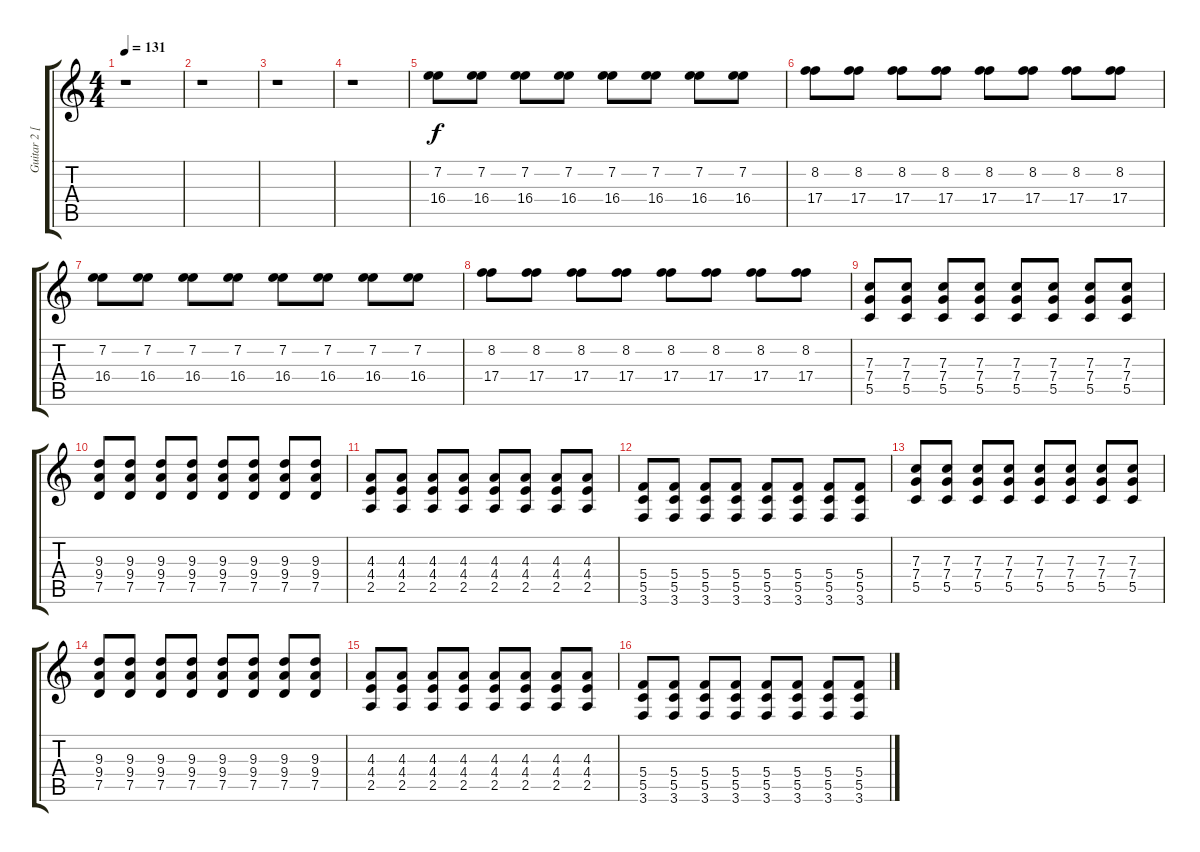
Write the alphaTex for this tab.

\track ("Guitar 2 [Tom Delonge {overdubbed}]" "Guitar 2 [") {instrument distortionguitar}
\staff {score tabs}
\tuning (D4 A3 F3 C3 G2 D2) {hide}
\ts (4 4)
\tempo 131
\clef g2
\ks c
r.1{dy f} |
r.1 |
r.1 |
r.1 |
(7.2 16.4).8 (7.2 16.4).8 (7.2 16.4).8 (7.2 16.4).8 (7.2 16.4).8 (7.2 16.4).8 (7.2 16.4).8 (7.2 16.4).8 |
(8.2 17.4).8 (8.2 17.4).8 (8.2 17.4).8 (8.2 17.4).8 (8.2 17.4).8 (8.2 17.4).8 (8.2 17.4).8 (8.2 17.4).8 |
(7.2 16.4).8 (7.2 16.4).8 (7.2 16.4).8 (7.2 16.4).8 (7.2 16.4).8 (7.2 16.4).8 (7.2 16.4).8 (7.2 16.4).8 |
(8.2 17.4).8 (8.2 17.4).8 (8.2 17.4).8 (8.2 17.4).8 (8.2 17.4).8 (8.2 17.4).8 (8.2 17.4).8 (8.2 17.4).8 |
(7.3 7.4 5.5).8 (7.3 7.4 5.5).8 (7.3 7.4 5.5).8 (7.3 7.4 5.5).8 (7.3 7.4 5.5).8 (7.3 7.4 5.5).8 (7.3 7.4 5.5).8 (7.3 7.4 5.5).8 |
(9.3 9.4 7.5).8 (9.3 9.4 7.5).8 (9.3 9.4 7.5).8 (9.3 9.4 7.5).8 (9.3 9.4 7.5).8 (9.3 9.4 7.5).8 (9.3 9.4 7.5).8 (9.3 9.4 7.5).8 |
(4.3 4.4 2.5).8 (4.3 4.4 2.5).8 (4.3 4.4 2.5).8 (4.3 4.4 2.5).8 (4.3 4.4 2.5).8 (4.3 4.4 2.5).8 (4.3 4.4 2.5).8 (4.3 4.4 2.5).8 |
(5.4 5.5 3.6).8 (5.4 5.5 3.6).8 (5.4 5.5 3.6).8 (5.4 5.5 3.6).8 (5.4 5.5 3.6).8 (5.4 5.5 3.6).8 (5.4 5.5 3.6).8 (5.4 5.5 3.6).8 |
(7.3 7.4 5.5).8 (7.3 7.4 5.5).8 (7.3 7.4 5.5).8 (7.3 7.4 5.5).8 (7.3 7.4 5.5).8 (7.3 7.4 5.5).8 (7.3 7.4 5.5).8 (7.3 7.4 5.5).8 |
(9.3 9.4 7.5).8 (9.3 9.4 7.5).8 (9.3 9.4 7.5).8 (9.3 9.4 7.5).8 (9.3 9.4 7.5).8 (9.3 9.4 7.5).8 (9.3 9.4 7.5).8 (9.3 9.4 7.5).8 |
(4.3 4.4 2.5).8 (4.3 4.4 2.5).8 (4.3 4.4 2.5).8 (4.3 4.4 2.5).8 (4.3 4.4 2.5).8 (4.3 4.4 2.5).8 (4.3 4.4 2.5).8 (4.3 4.4 2.5).8 |
(5.4 5.5 3.6).8 (5.4 5.5 3.6).8 (5.4 5.5 3.6).8 (5.4 5.5 3.6).8 (5.4 5.5 3.6).8 (5.4 5.5 3.6).8 (5.4 5.5 3.6).8 (5.4 5.5 3.6).8
